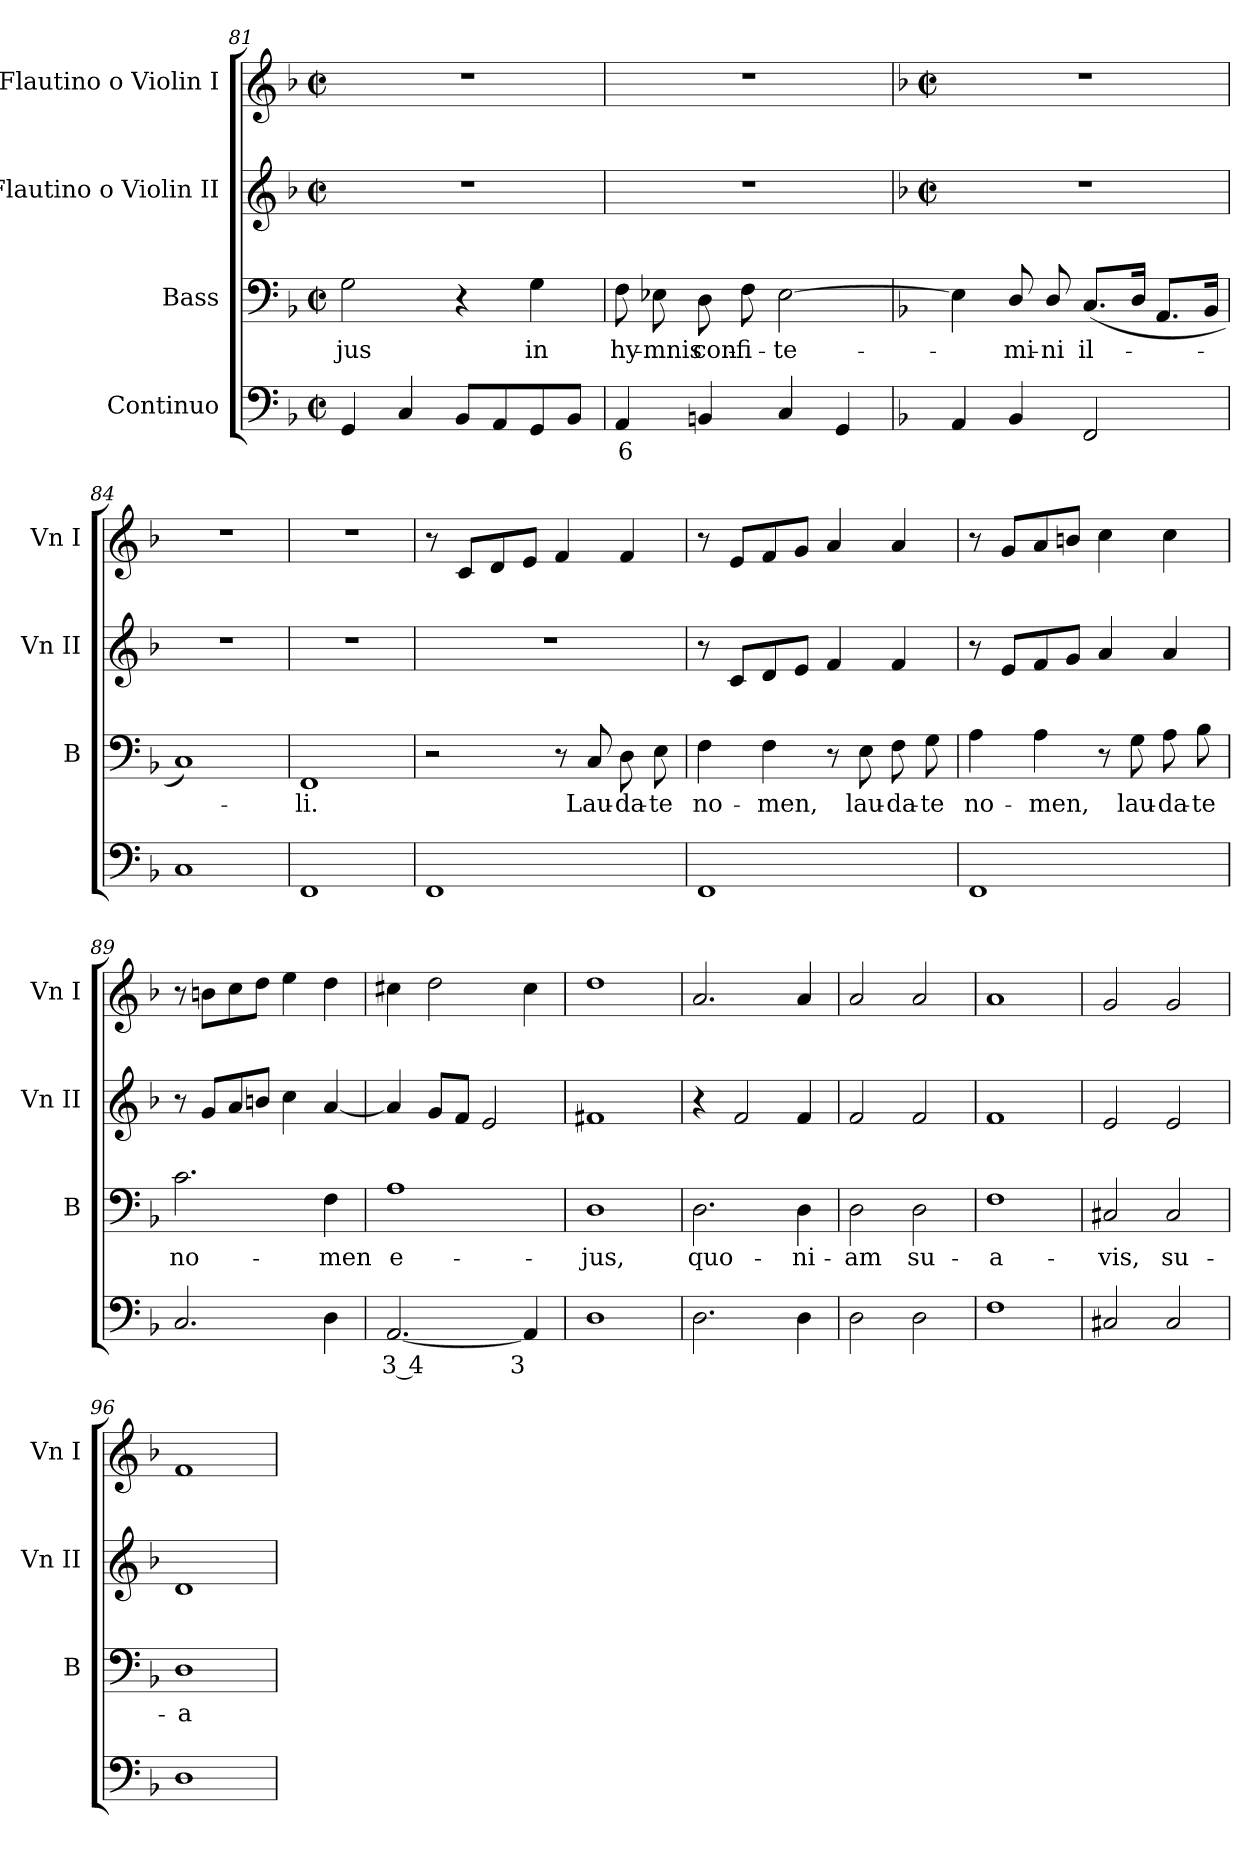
**kern	**text	**kern	**text	**kern	**kern
*part4	*part4	*part3	*part3	*part2	*part1
*staff4	*staff4	*staff3	*staff3	*staff2	*staff1
*I"Continuo	*	*I"Bass	*	*I"Flautino o Violin II	*I"Flautino o Violin I
*	*	*I'B	*	*I'Vn II	*I'Vn I
*clefF4	*	*clefF4	*	*clefG2	*clefG2
*k[b-]	*	*k[b-]	*	*k[b-]	*k[b-]
*F:	*	*F:	*	*F:	*F:
*M2/2	*	*M2/2	*	*M2/2	*M2/2
*met(c|)	*	*met(c|)	*	*met(c|)	*met(c|)
=81	=81	=81	=81	=81	=81
!	!	!	!LO:LY:b	!	!
4GG	.	2G	-jus	1r	1r
4C	.	.	.	.	.
8BB-L	.	4r	.	.	.
8AA	.	.	.	.	.
!	!	!	!LO:LY:b	!	!
8GG	.	4G	in	.	.
8BB-J	.	.	.	.	.
=82	=82	=82	=82	=82	=82
!	!LO:LY:b	!	!LO:LY:b	!	!
4AA	6	8F	hy-	1r	1r
!	!	!	!LO:LY:b	!	!
.	.	8E-X	-mnis	.	.
!	!	!	!LO:LY:b	!	!
4BBn	.	8D	con-	.	.
!	!	!	!LO:LY:b	!	!
.	.	8F	-fi-	.	.
!	!	!	!LO:LY:b	!	!
4C	.	[2E-	-te-	.	.
4GG	.	.	.	.	.
!!LO:LB:g=z
=83	=83	=83	=83	=83	=83
*	*	*	*	*k[b-]	*k[b-]
*	*	*	*	*F:	*F:
*	*	*	*	*M2/2	*M2/2
*	*	*	*	*met(c|)	*met(c|)
4AA	.	4E-]	.	1r	1r
!	!	!	!LO:LY:b	!	!
4BB-	.	8D/	-mi-	.	.
!	!	!	!LO:LY:b	!	!
.	.	8D/	-ni	.	.
!	!	!	!LO:LY:b	!	!
2FF	.	(<8.CL	il-	.	.
.	.	16DJ	.	.	.
.	.	8.AAL	.	.	.
.	.	16BB-J	.	.	.
=84	=84	=84	=84	=84	=84
1C	.	1C)	.	1r	1r
=85	=85	=85	=85	=85	=85
!	!	!	!LO:LY:b	!	!
1FF	.	1FF	li.	1r	1r
=86	=86	=86	=86	=86	=86
1FF	.	2r	.	1r	8r
.	.	.	.	.	8cL
.	.	.	.	.	8d
.	.	.	.	.	8eJ
.	.	8r	.	.	4f
!	!	!	!LO:LY:b	!	!
.	.	8C	Lau-	.	.
!	!	!	!LO:LY:b	!	!
.	.	8D	-da-	.	4f
!	!	!	!LO:LY:b	!	!
.	.	8E	-te	.	.
=87	=87	=87	=87	=87	=87
!	!	!	!LO:LY:b	!	!
1FF	.	4F	no-	8r	8r
.	.	.	.	8cL	8eL
!	!	!	!LO:LY:b	!	!
.	.	4F	-men,	8d	8f
.	.	.	.	8eJ	8gJ
.	.	8r	.	4f	4a
!	!	!	!LO:LY:b	!	!
.	.	8E	lau-	.	.
!	!	!	!LO:LY:b	!	!
.	.	8F	-da-	4f	4a
!	!	!	!LO:LY:b	!	!
.	.	8G	-te	.	.
=88	=88	=88	=88	=88	=88
!	!	!	!LO:LY:b	!	!
1FF	.	4A	no-	8r	8r
.	.	.	.	8eL	8gL
!	!	!	!LO:LY:b	!	!
.	.	4A	-men,	8f	8a
.	.	.	.	8gJ	8bnJ
.	.	8r	.	4a	4cc
!	!	!	!LO:LY:b	!	!
.	.	8G	lau-	.	.
!	!	!	!LO:LY:b	!	!
.	.	8A	-da-	4a	4cc
!	!	!	!LO:LY:b	!	!
.	.	8B-	-te	.	.
!!LO:LB:g=z
=89	=89	=89	=89	=89	=89
!	!	!	!LO:LY:b	!	!
2.C	.	2.c	no-	8r	8r
.	.	.	.	8gL	8bnL
.	.	.	.	8a	8cc
.	.	.	.	8bnJ	8ddJ
.	.	.	.	4cc	4ee
!	!	!	!LO:LY:b	!	!
4D	.	4F	-men	[4a	4dd
=90	=90	=90	=90	=90	=90
!	!LO:LY:b	!	!LO:LY:b	!	!
[2.AA	3 4	1A	e-	4a]	4cc#X
.	.	.	.	8gL	2dd
.	.	.	.	8fJ	.
.	.	.	.	2e	.
!	!LO:LY:b	!	!	!	!
4AA]	3	.	.	.	4cc#
=91	=91	=91	=91	=91	=91
!	!	!	!LO:LY:b	!	!
1D	.	1D	-jus,	1f#X	1dd
=92	=92	=92	=92	=92	=92
!	!	!	!LO:LY:b	!	!
2.D	.	2.D	quo-	4r	2.a
.	.	.	.	2f	.
!	!	!	!LO:LY:b	!	!
4D	.	4D	-ni-	4f	4a
=93	=93	=93	=93	=93	=93
!	!	!	!LO:LY:b	!	!
2D	.	2D	-am	2f	2a
!	!	!	!LO:LY:b	!	!
2D	.	2D	su-	2f	2a
=94	=94	=94	=94	=94	=94
!	!	!	!LO:LY:b	!	!
1F	.	1F	-a-	1f	1a
=95	=95	=95	=95	=95	=95
!	!	!	!LO:LY:b	!	!
2C#X	.	2C#X	-vis,	2e	2g
!	!	!	!LO:LY:b	!	!
2C#	.	2C#	su-	2e	2g
=96	=96	=96	=96	=96	=96
!	!	!	!LO:LY:b	!	!
1D	.	1D	-a-	1d	1f
=	=	=	=	=	=
*-	*-	*-	*-	*-	*-
